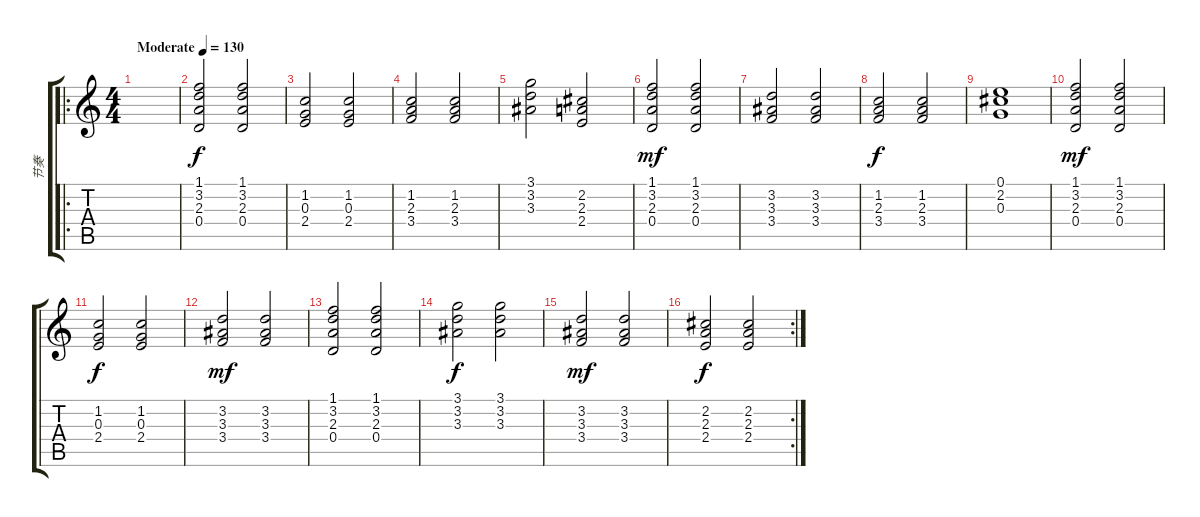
\track ("节奏" "节奏") {instrument acousticguitarsteel}
\staff {score tabs}
\tuning (E4 B3 G3 D3 A2 E2) {hide}
\ro
\ts (4 4)
\tempo (130 "Moderate")
\clef g2
\ks c
|
(1.1 3.2 2.3 0.4).2 (1.1 3.2 2.3 0.4).2 |
(1.2 0.3 2.4).2{dy f} (1.2 0.3 2.4).2 |
(1.2 2.3 3.4).2 (1.2 2.3 3.4).2 |
(3.1 3.2 3.3).2 (2.2 2.3 2.4).2 |
(1.1 3.2 2.3 0.4).2{dy mf} (1.1 3.2 2.3 0.4).2 |
(3.2 3.3 3.4).2 (3.2 3.3 3.4).2 |
(1.2 2.3 3.4).2{dy f} (1.2 2.3 3.4).2 |
(0.1 2.2 0.3).1 |
(1.1 3.2 2.3 0.4).2{dy mf} (1.1 3.2 2.3 0.4).2 |
(1.2 0.3 2.4).2{dy f} (1.2 0.3 2.4).2 |
(3.2 3.3 3.4).2{dy mf} (3.2 3.3 3.4).2 |
(1.1 3.2 2.3 0.4).2 (1.1 3.2 2.3 0.4).2 |
(3.1 3.2 3.3).2{dy f} (3.1 3.2 3.3).2 |
(3.2 3.3 3.4).2{dy mf} (3.2 3.3 3.4).2 |
\rc 2
(2.2 2.3 2.4).2{dy f} (2.2 2.3 2.4).2
